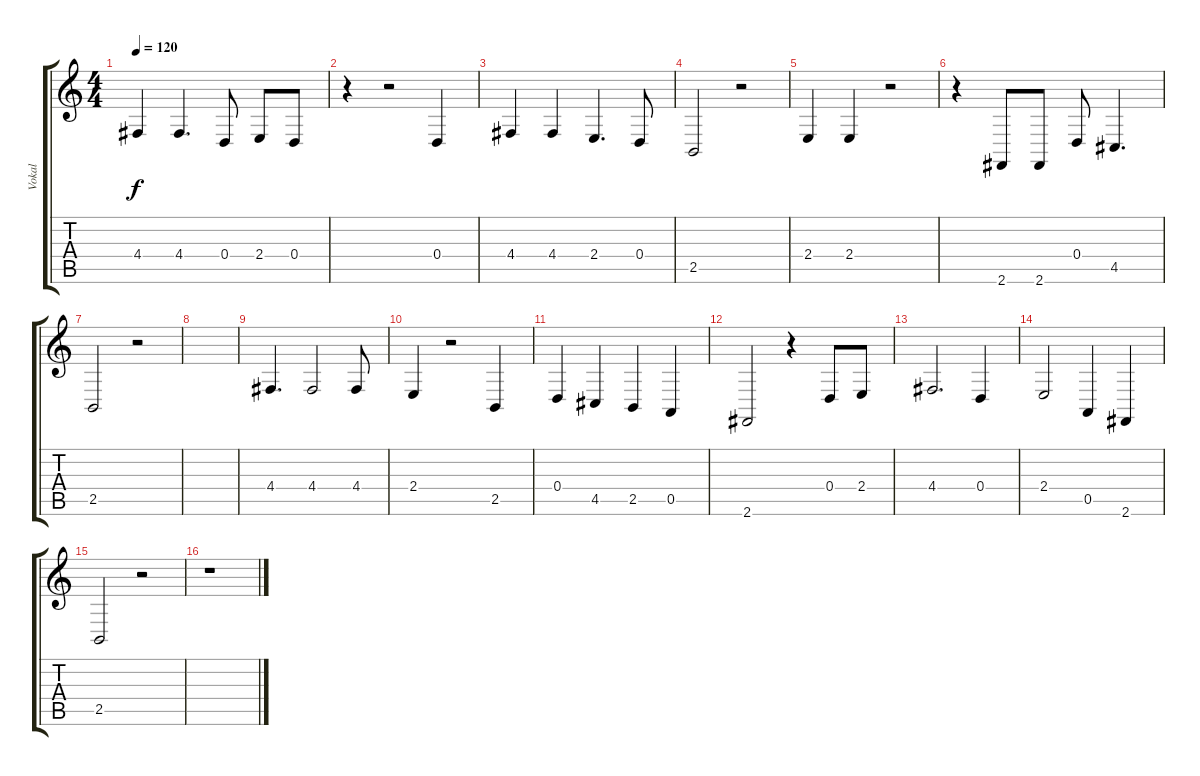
\track ("Vokal" "Vokal") {instrument choiraahs}
\staff {score tabs}
\tuning (E4 B3 G3 D3 A2 E2) {hide}
\ts (4 4)
\tempo 120
\clef g2
\ks c
4.4.4{dy f} 4.4.4{d} 0.4.8 2.4.8 0.4.8 |
r.4 r.2 0.4.4 |
4.4.4 4.4.4 2.4.4{d} 0.4.8 |
2.5.2 r.2 |
2.4.4 2.4.4 r.2 |
r.4 2.6.8 2.6.8 0.4.8 4.5.4{d} |
2.5.2 r.2 |
|
4.4.4{d} 4.4.2 4.4.8 |
2.4.4 r.2 2.5.4 |
0.4.4 4.5.4 2.5.4 0.5.4 |
2.6.2 r.4 0.4.8 2.4.8 |
4.4.2{d} 0.4.4 |
2.4.2 0.5.4 2.6.4 |
2.5.2 r.2 |
r.1
